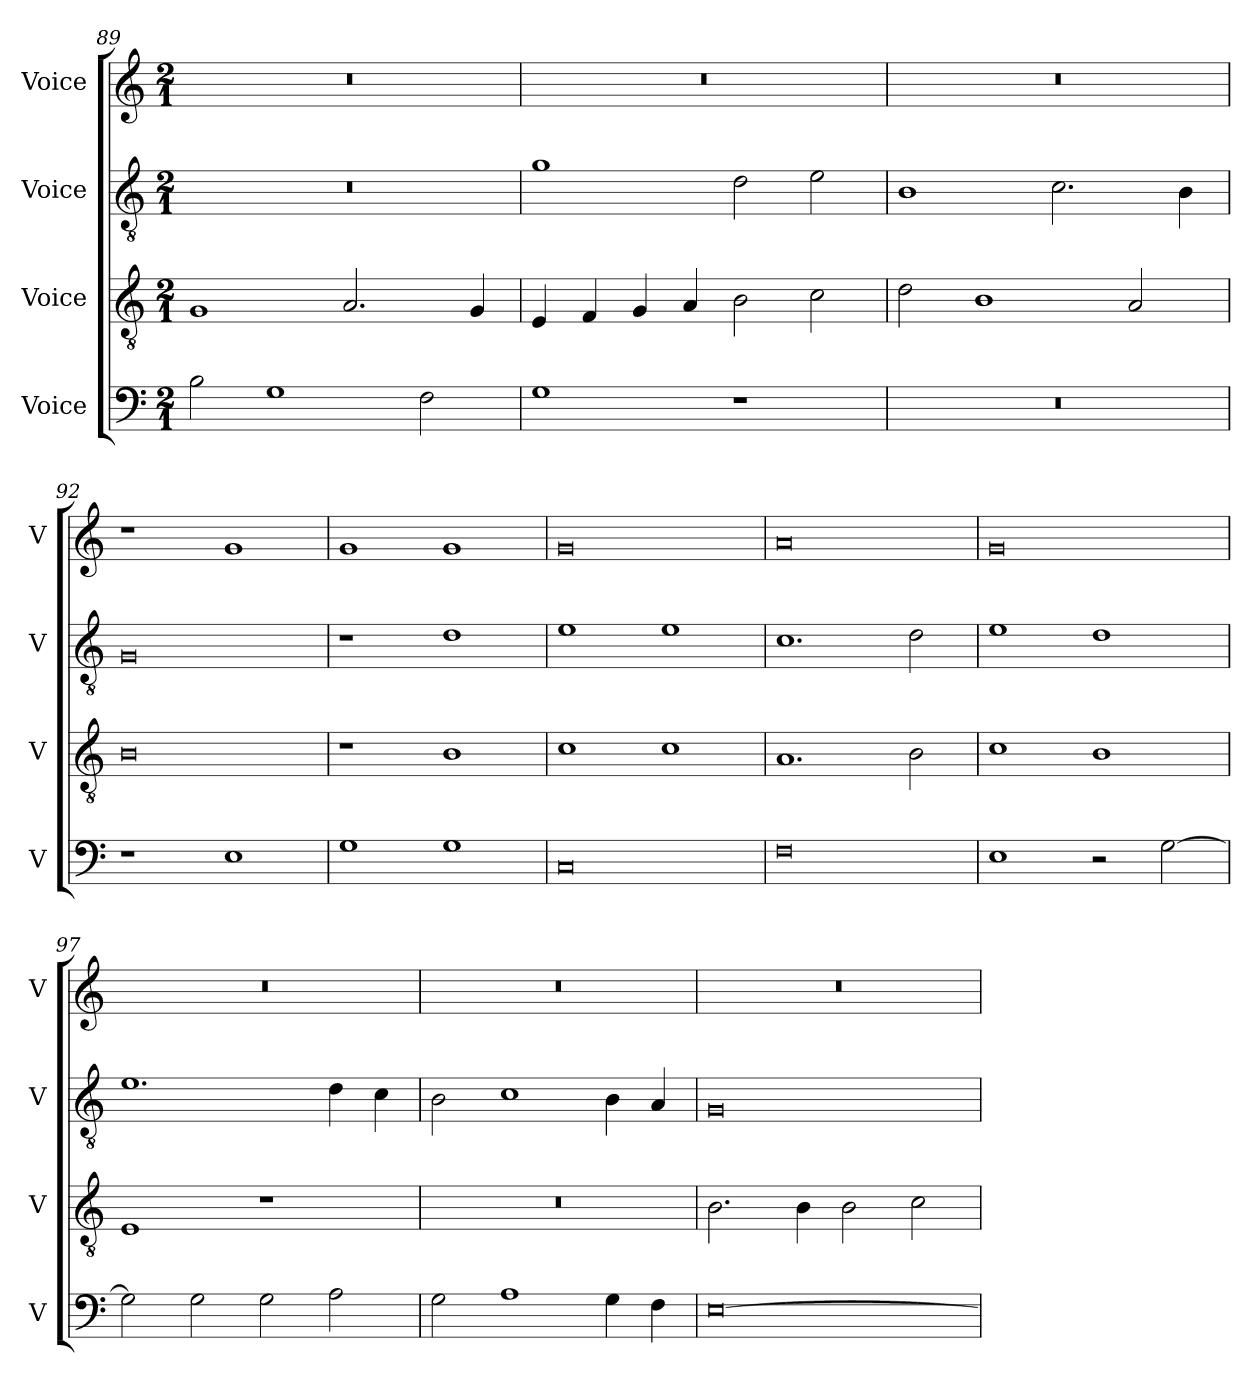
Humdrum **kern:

**kern	**kern	**kern	**kern
*part4	*part3	*part2	*part1
*staff4	*staff3	*staff2	*staff1
*I"Voice	*I"Voice	*I"Voice	*I"Voice
*I'V	*I'V	*I'V	*I'V
*clefF4	*clefGv2	*clefGv2	*clefG2
*k[]	*k[]	*k[]	*k[]
*M2/1	*M2/1	*M2/1	*M2/1
=89	=89	=89	=89
2B\	1G	0r	0r
1G	.	.	.
.	2.A/	.	.
2F\	.	.	.
.	4G/	.	.
!!LO:LB:g=z
=90	=90	=90	=90
1G	4E/	1g	0r
.	4F/	.	.
.	4G/	.	.
.	4A/	.	.
1r	2B\	2d\	.
.	2c\	2e\	.
=91	=91	=91	=91
0r	2d\	1B	0r
.	1B	.	.
.	.	2.c\	.
.	2A/	.	.
.	.	4B\	.
=92	=92	=92	=92
1r	0B	0G	1r
1E	.	.	1g
=93	=93	=93	=93
1G	1r	1r	1g
1G	1B	1d	1g
!!LO:LB:g=z
=94	=94	=94	=94
0C	1c	1e	0g
.	1c	1e	.
=95	=95	=95	=95
0F	1.A	1.c	0a
.	2B\	2d\	.
=96	=96	=96	=96
1E	1c	1e	0g
2r	1B	1d	.
[2G\	.	.	.
=97	=97	=97	=97
2G\]	1E	1.e	0r
2G\	.	.	.
2G\	1r	.	.
2A\	.	4d\	.
.	.	4c\	.
!!LO:LB:g=z
=98	=98	=98	=98
2G\	0r	2B\	0r
1A	.	1c	.
4G\	.	4B\	.
4F\	.	4A/	.
=99	=99	=99	=99
[0E	2.B\	0G	0r
.	4B\	.	.
.	2B\	.	.
.	2c\	.	.
=	=	=	=
*-	*-	*-	*-
